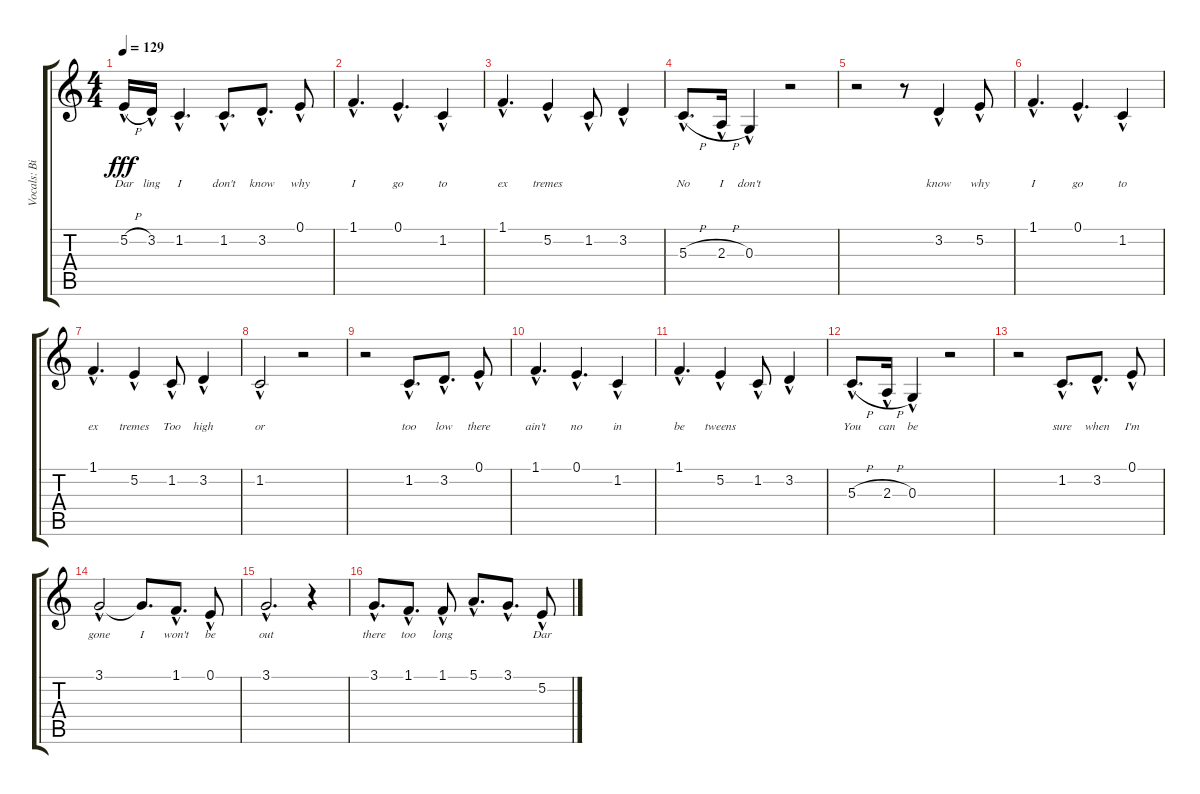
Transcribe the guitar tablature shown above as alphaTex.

\track ("Vocals: Billy" "Vocals: Bi") {instrument lead2sawtooth}
\staff {score tabs}
\tuning (E4 B3 G3 D3 A2 E2) {hide}
\ts (4 4)
\tempo 129
\clef g2
\ks c
5.2{h hac}.16{lyrics (0 "Dar") lyrics (1 "") lyrics (2 "") lyrics (3 "") lyrics (4 "") dy fff} 3.2{hac}.16{lyrics (0 "ling") lyrics (1 "") lyrics (2 "") lyrics (3 "") lyrics (4 "")} 1.2{hac}.4{d lyrics (0 "I") lyrics (1 "") lyrics (2 "") lyrics (3 "") lyrics (4 "")} 1.2{hac}.8{d lyrics (0 "don't") lyrics (1 "") lyrics (2 "") lyrics (3 "") lyrics (4 "")} 3.2{hac}.8{d lyrics (0 "know") lyrics (1 "") lyrics (2 "") lyrics (3 "") lyrics (4 "")} 0.1{hac}.8{lyrics (0 "why") lyrics (1 "") lyrics (2 "") lyrics (3 "") lyrics (4 "")} |
1.1{hac}.4{d lyrics (0 "I") lyrics (1 "") lyrics (2 "") lyrics (3 "") lyrics (4 "")} 0.1{hac}.4{d lyrics (0 "go") lyrics (1 "") lyrics (2 "") lyrics (3 "") lyrics (4 "")} 1.2{hac}.4{lyrics (0 "to") lyrics (1 "") lyrics (2 "") lyrics (3 "") lyrics (4 "")} |
1.1{hac}.4{d lyrics (0 "ex") lyrics (1 "") lyrics (2 "") lyrics (3 "") lyrics (4 "")} 5.2{hac}.4{lyrics (0 "tremes") lyrics (1 "") lyrics (2 "") lyrics (3 "") lyrics (4 "")} 1.2{hac}.8{lyrics (0 "") lyrics (1 "") lyrics (2 "") lyrics (3 "") lyrics (4 "")} 3.2{hac}.4{lyrics (0 "") lyrics (1 "") lyrics (2 "") lyrics (3 "") lyrics (4 "")} |
5.3{h hac}.8{d lyrics (0 "No") lyrics (1 "") lyrics (2 "") lyrics (3 "") lyrics (4 "")} 2.3{h hac}.16{lyrics (0 "I") lyrics (1 "") lyrics (2 "") lyrics (3 "") lyrics (4 "")} 0.3{hac}.4{lyrics (0 "don't") lyrics (1 "") lyrics (2 "") lyrics (3 "") lyrics (4 "")} r.2 |
r.2 r.8 3.2{hac}.4{lyrics (0 "know") lyrics (1 "") lyrics (2 "") lyrics (3 "") lyrics (4 "")} 5.2{hac}.8{lyrics (0 "why") lyrics (1 "") lyrics (2 "") lyrics (3 "") lyrics (4 "")} |
1.1{hac}.4{d lyrics (0 "I") lyrics (1 "") lyrics (2 "") lyrics (3 "") lyrics (4 "")} 0.1{hac}.4{d lyrics (0 "go") lyrics (1 "") lyrics (2 "") lyrics (3 "") lyrics (4 "")} 1.2{hac}.4{lyrics (0 "to") lyrics (1 "") lyrics (2 "") lyrics (3 "") lyrics (4 "")} |
1.1{hac}.4{d lyrics (0 "ex") lyrics (1 "") lyrics (2 "") lyrics (3 "") lyrics (4 "")} 5.2{hac}.4{lyrics (0 "tremes") lyrics (1 "") lyrics (2 "") lyrics (3 "") lyrics (4 "")} 1.2{hac}.8{lyrics (0 "Too") lyrics (1 "") lyrics (2 "") lyrics (3 "") lyrics (4 "")} 3.2{hac}.4{lyrics (0 "high") lyrics (1 "") lyrics (2 "") lyrics (3 "") lyrics (4 "")} |
1.2{hac}.2{lyrics (0 "or") lyrics (1 "") lyrics (2 "") lyrics (3 "") lyrics (4 "")} r.2 |
r.2 1.2{hac}.8{d lyrics (0 "too") lyrics (1 "") lyrics (2 "") lyrics (3 "") lyrics (4 "")} 3.2{hac}.8{d lyrics (0 "low") lyrics (1 "") lyrics (2 "") lyrics (3 "") lyrics (4 "")} 0.1{hac}.8{lyrics (0 "there") lyrics (1 "") lyrics (2 "") lyrics (3 "") lyrics (4 "")} |
1.1{hac}.4{d lyrics (0 "ain't") lyrics (1 "") lyrics (2 "") lyrics (3 "") lyrics (4 "")} 0.1{hac}.4{d lyrics (0 "no") lyrics (1 "") lyrics (2 "") lyrics (3 "") lyrics (4 "")} 1.2{hac}.4{lyrics (0 "in") lyrics (1 "") lyrics (2 "") lyrics (3 "") lyrics (4 "")} |
1.1{hac}.4{d lyrics (0 "be") lyrics (1 "") lyrics (2 "") lyrics (3 "") lyrics (4 "")} 5.2{hac}.4{lyrics (0 "tweens") lyrics (1 "") lyrics (2 "") lyrics (3 "") lyrics (4 "")} 1.2{hac}.8{lyrics (0 "") lyrics (1 "") lyrics (2 "") lyrics (3 "") lyrics (4 "")} 3.2{hac}.4{lyrics (0 "") lyrics (1 "") lyrics (2 "") lyrics (3 "") lyrics (4 "")} |
5.3{h hac}.8{d lyrics (0 "You") lyrics (1 "") lyrics (2 "") lyrics (3 "") lyrics (4 "")} 2.3{h hac}.16{lyrics (0 "can") lyrics (1 "") lyrics (2 "") lyrics (3 "") lyrics (4 "")} 0.3{hac}.4{lyrics (0 "be") lyrics (1 "") lyrics (2 "") lyrics (3 "") lyrics (4 "")} r.2 |
r.2 1.2{hac}.8{d lyrics (0 "sure") lyrics (1 "") lyrics (2 "") lyrics (3 "") lyrics (4 "")} 3.2{hac}.8{d lyrics (0 "when") lyrics (1 "") lyrics (2 "") lyrics (3 "") lyrics (4 "")} 0.1{hac}.8{lyrics (0 "I'm") lyrics (1 "") lyrics (2 "") lyrics (3 "") lyrics (4 "")} |
3.1{hac}.2{lyrics (0 "gone") lyrics (1 "") lyrics (2 "") lyrics (3 "") lyrics (4 "")} 3.1{t}.8{d lyrics (0 "I") lyrics (1 "") lyrics (2 "") lyrics (3 "") lyrics (4 "")} 1.1{hac}.8{d lyrics (0 "won't") lyrics (1 "") lyrics (2 "") lyrics (3 "") lyrics (4 "")} 0.1{hac}.8{lyrics (0 "be") lyrics (1 "") lyrics (2 "") lyrics (3 "") lyrics (4 "")} |
3.1{hac}.2{d lyrics (0 "out") lyrics (1 "") lyrics (2 "") lyrics (3 "") lyrics (4 "")} r.4 |
3.1{hac}.8{d lyrics (0 "there") lyrics (1 "") lyrics (2 "") lyrics (3 "") lyrics (4 "")} 1.1{hac}.8{d lyrics (0 "too") lyrics (1 "") lyrics (2 "") lyrics (3 "") lyrics (4 "")} 1.1{hac}.8{lyrics (0 "long") lyrics (1 "") lyrics (2 "") lyrics (3 "") lyrics (4 "")} 5.1{hac}.8{d lyrics (0 "") lyrics (1 "") lyrics (2 "") lyrics (3 "") lyrics (4 "")} 3.1{hac}.8{d lyrics (0 "") lyrics (1 "") lyrics (2 "") lyrics (3 "") lyrics (4 "")} 5.2{hac}.8{lyrics (0 "Dar") lyrics (1 "") lyrics (2 "") lyrics (3 "") lyrics (4 "")}
